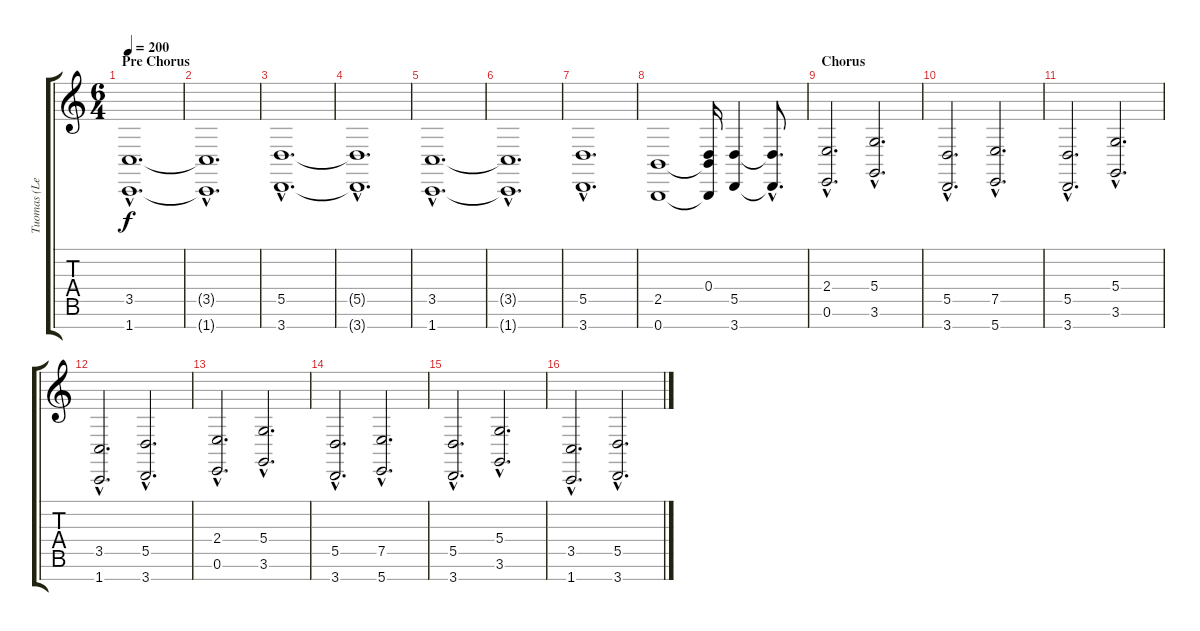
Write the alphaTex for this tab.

\track ("Tuomas (Left Hand)" "Tuomas (Le") {instrument pad2warm}
\staff {score tabs}
\tuning (E4 B3 G3 D3 A2 E2 B1) {hide}
\ts (6 4)
\section ("" "Pre Chorus")
\tempo 200
\clef g2
\ks c
(3.5{hac} 1.7{hac}).1{d dy f} |
(3.5{hac t} 1.7{hac t}).1{d} |
(5.5{hac} 3.7{hac}).1{d} |
(5.5{hac t} 3.7{hac t}).1{d} |
(3.5{hac} 1.7{hac}).1{d} |
(3.5{hac t} 1.7{hac t}).1{d} |
(5.5{hac} 3.7{hac}).1{d} |
\section ("" "")
(2.5 0.7).1 (0.4 2.5{t} 0.7{t}).16 (5.5 3.7).4 (5.5{hac t} 3.7{hac t}).8{d} |
\section ("" "Chorus")
(2.4{hac} 0.6{hac}).2{d} (5.4{hac} 3.6{hac}).2{d} |
(5.5{hac} 3.7{hac}).2{d} (7.5{hac} 5.7{hac}).2{d} |
(5.5{hac} 3.7{hac}).2{d} (5.4{hac} 3.6{hac}).2{d} |
(3.5{hac} 1.7{hac}).2{d} (5.5{hac} 3.7{hac}).2{d} |
(2.4{hac} 0.6{hac}).2{d} (5.4{hac} 3.6{hac}).2{d} |
(5.5{hac} 3.7{hac}).2{d} (7.5{hac} 5.7{hac}).2{d} |
(5.5{hac} 3.7{hac}).2{d} (5.4{hac} 3.6{hac}).2{d} |
(3.5{hac} 1.7{hac}).2{d} (5.5{hac} 3.7{hac}).2{d}
